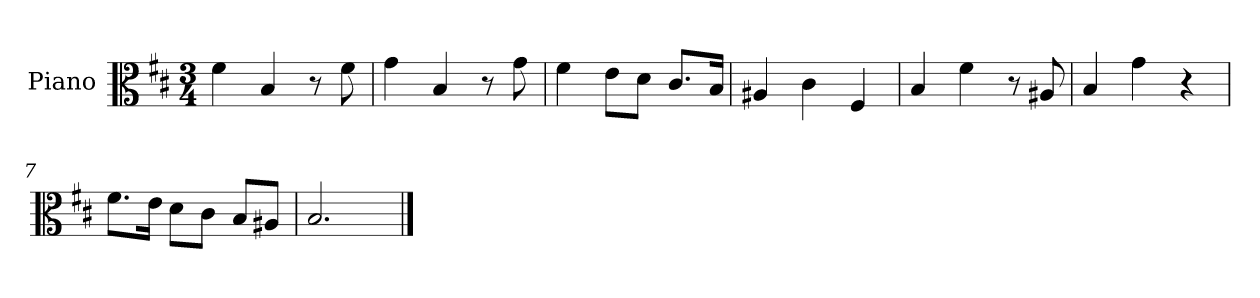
**kern
*part1
*staff1
*I"Piano
*I'Pno
*clefC3
*k[f#c#]
*b:
*M3/4
=1
4f#\
4B/
8r
8f#\
=2
4g\
4B/
8r
8g\
=3
4f#\
8e\L
8d\J
8.c#/L
16B/Jk
=4
4A#X/
4c#\
4F#/
=5
4B/
4f#\
8r
8A#X/
=6
4B/
4g\
4r
=7
8.f#\L
16e\Jk
8d\L
8c#\J
8B/L
8A#X/J
=8
2.B/
==
*-
